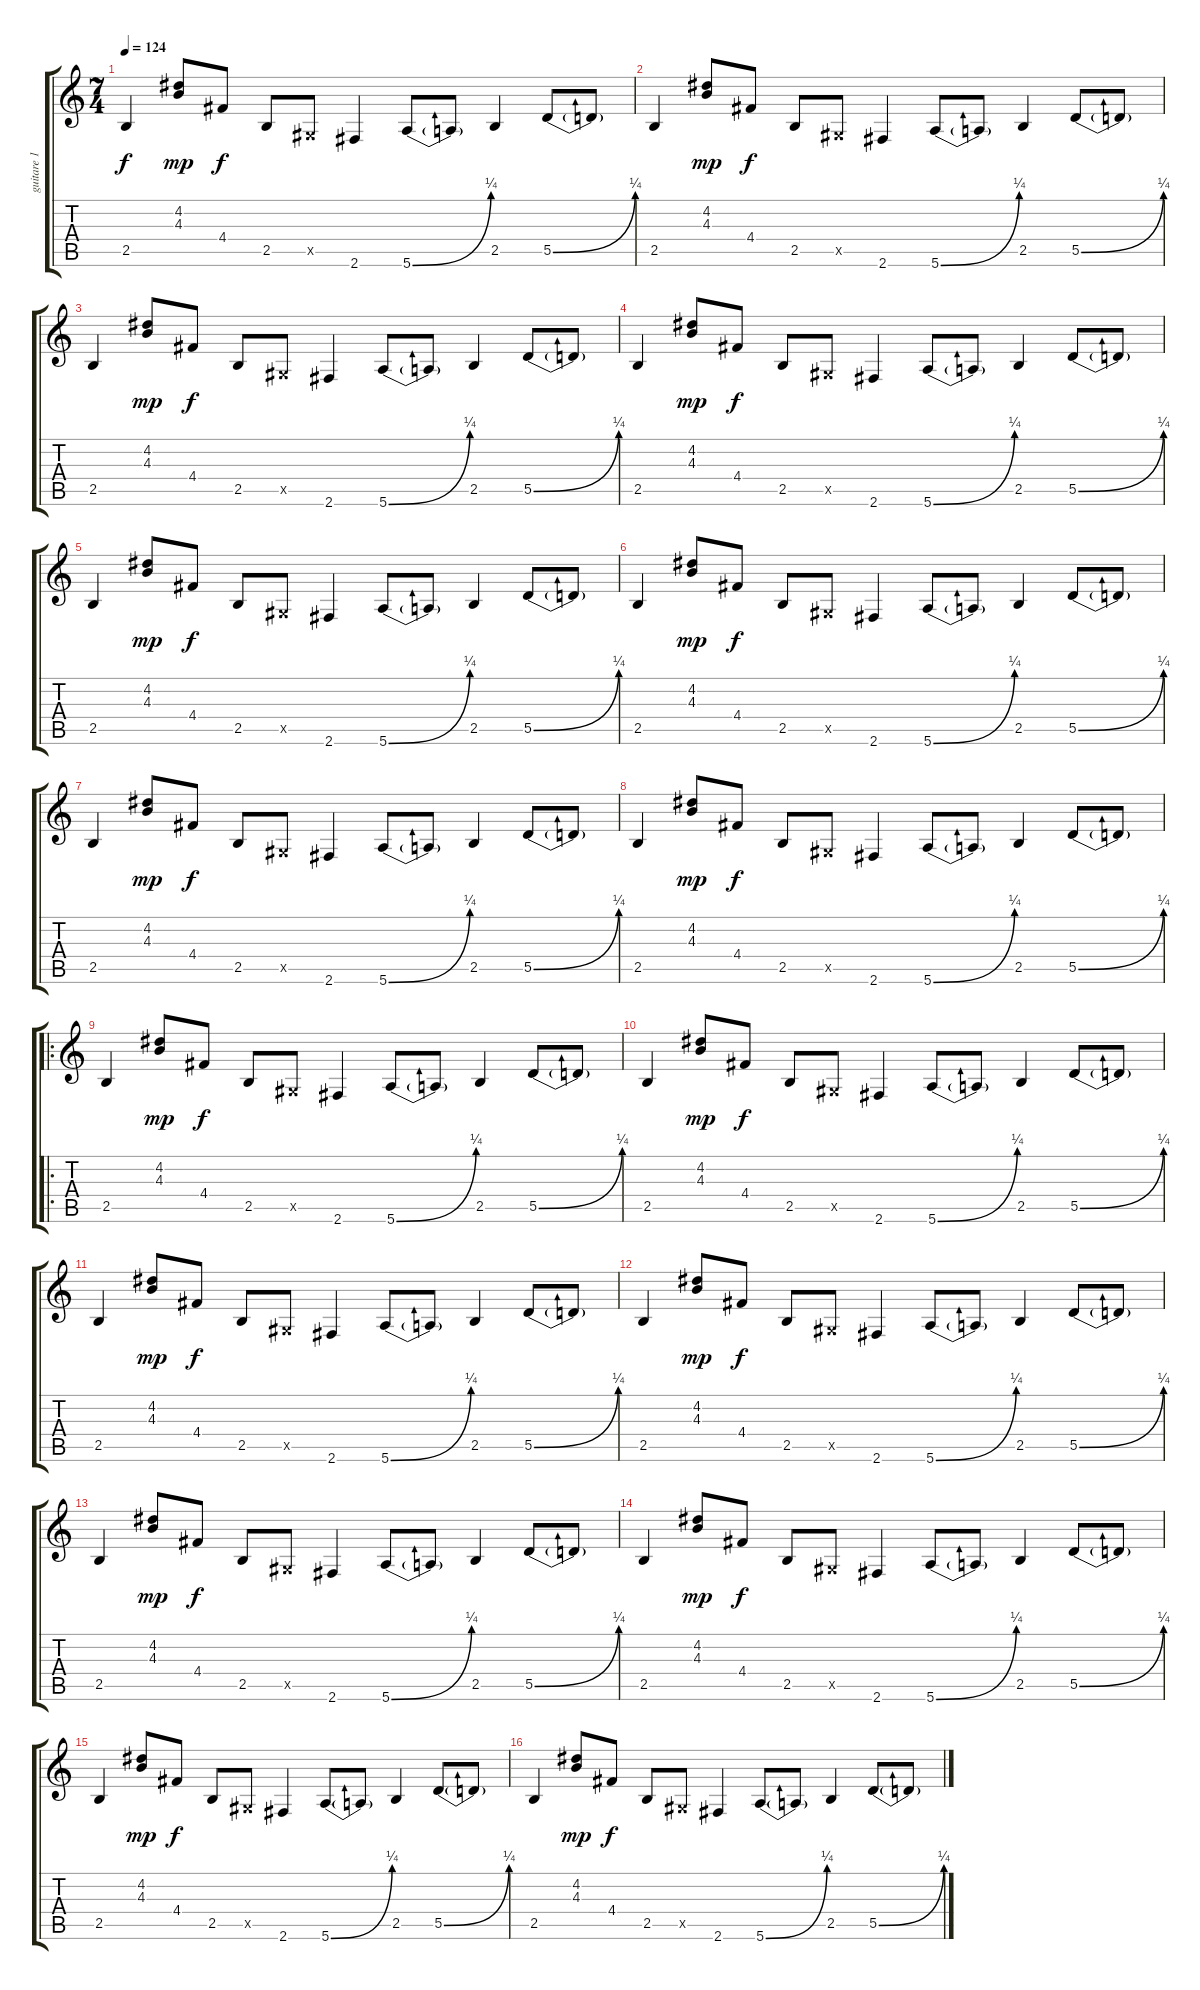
\track ("guitare 1" "guitare 1") {instrument acousticguitarnylon}
\staff {score tabs}
\tuning (E4 B3 G3 D3 A2 E2) {hide}
\ts (7 4)
\tempo 124
\clef g2
\ks c
2.5.4{dy f instrument acousticguitarnylon} (4.2 4.3).8{dy mp} 4.4.8{dy f} 2.5.8 -1.5{x}.8 2.6.4 5.6{be (bend 0 0 60 1)}.8 5.6{t}.8 2.5.4 5.5{be (bend 0 0 60 1)}.8 5.5{t}.8 |
2.5.4 (4.2 4.3).8{dy mp} 4.4.8{dy f} 2.5.8 -1.5{x}.8 2.6.4 5.6{be (bend 0 0 60 1)}.8 5.6{t}.8 2.5.4 5.5{be (bend 0 0 60 1)}.8 5.5{t}.8 |
2.5.4 (4.2 4.3).8{dy mp} 4.4.8{dy f} 2.5.8 -1.5{x}.8 2.6.4 5.6{be (bend 0 0 60 1)}.8 5.6{t}.8 2.5.4 5.5{be (bend 0 0 60 1)}.8 5.5{t}.8 |
2.5.4 (4.2 4.3).8{dy mp} 4.4.8{dy f} 2.5.8 -1.5{x}.8 2.6.4 5.6{be (bend 0 0 60 1)}.8 5.6{t}.8 2.5.4 5.5{be (bend 0 0 60 1)}.8 5.5{t}.8 |
2.5.4 (4.2 4.3).8{dy mp} 4.4.8{dy f} 2.5.8 -1.5{x}.8 2.6.4 5.6{be (bend 0 0 60 1)}.8 5.6{t}.8 2.5.4 5.5{be (bend 0 0 60 1)}.8 5.5{t}.8 |
2.5.4 (4.2 4.3).8{dy mp} 4.4.8{dy f} 2.5.8 -1.5{x}.8 2.6.4 5.6{be (bend 0 0 60 1)}.8 5.6{t}.8 2.5.4 5.5{be (bend 0 0 60 1)}.8 5.5{t}.8 |
2.5.4 (4.2 4.3).8{dy mp} 4.4.8{dy f} 2.5.8 -1.5{x}.8 2.6.4 5.6{be (bend 0 0 60 1)}.8 5.6{t}.8 2.5.4 5.5{be (bend 0 0 60 1)}.8 5.5{t}.8 |
2.5.4 (4.2 4.3).8{dy mp} 4.4.8{dy f} 2.5.8 -1.5{x}.8 2.6.4 5.6{be (bend 0 0 60 1)}.8 5.6{t}.8 2.5.4 5.5{be (bend 0 0 60 1)}.8 5.5{t}.8 |
\ro
2.5.4 (4.2 4.3).8{dy mp} 4.4.8{dy f} 2.5.8 -1.5{x}.8 2.6.4 5.6{be (bend 0 0 60 1)}.8 5.6{t}.8 2.5.4 5.5{be (bend 0 0 60 1)}.8 5.5{t}.8 |
2.5.4 (4.2 4.3).8{dy mp} 4.4.8{dy f} 2.5.8 -1.5{x}.8 2.6.4 5.6{be (bend 0 0 60 1)}.8 5.6{t}.8 2.5.4 5.5{be (bend 0 0 60 1)}.8 5.5{t}.8 |
2.5.4 (4.2 4.3).8{dy mp} 4.4.8{dy f} 2.5.8 -1.5{x}.8 2.6.4 5.6{be (bend 0 0 60 1)}.8 5.6{t}.8 2.5.4 5.5{be (bend 0 0 60 1)}.8 5.5{t}.8 |
2.5.4 (4.2 4.3).8{dy mp} 4.4.8{dy f} 2.5.8 -1.5{x}.8 2.6.4 5.6{be (bend 0 0 60 1)}.8 5.6{t}.8 2.5.4 5.5{be (bend 0 0 60 1)}.8 5.5{t}.8 |
2.5.4 (4.2 4.3).8{dy mp} 4.4.8{dy f} 2.5.8 -1.5{x}.8 2.6.4 5.6{be (bend 0 0 60 1)}.8 5.6{t}.8 2.5.4 5.5{be (bend 0 0 60 1)}.8 5.5{t}.8 |
2.5.4 (4.2 4.3).8{dy mp} 4.4.8{dy f} 2.5.8 -1.5{x}.8 2.6.4 5.6{be (bend 0 0 60 1)}.8 5.6{t}.8 2.5.4 5.5{be (bend 0 0 60 1)}.8 5.5{t}.8 |
2.5.4 (4.2 4.3).8{dy mp} 4.4.8{dy f} 2.5.8 -1.5{x}.8 2.6.4 5.6{be (bend 0 0 60 1)}.8 5.6{t}.8 2.5.4 5.5{be (bend 0 0 60 1)}.8 5.5{t}.8 |
2.5.4 (4.2 4.3).8{dy mp} 4.4.8{dy f} 2.5.8 -1.5{x}.8 2.6.4 5.6{be (bend 0 0 60 1)}.8 5.6{t}.8 2.5.4 5.5{be (bend 0 0 60 1)}.8 5.5{t}.8
